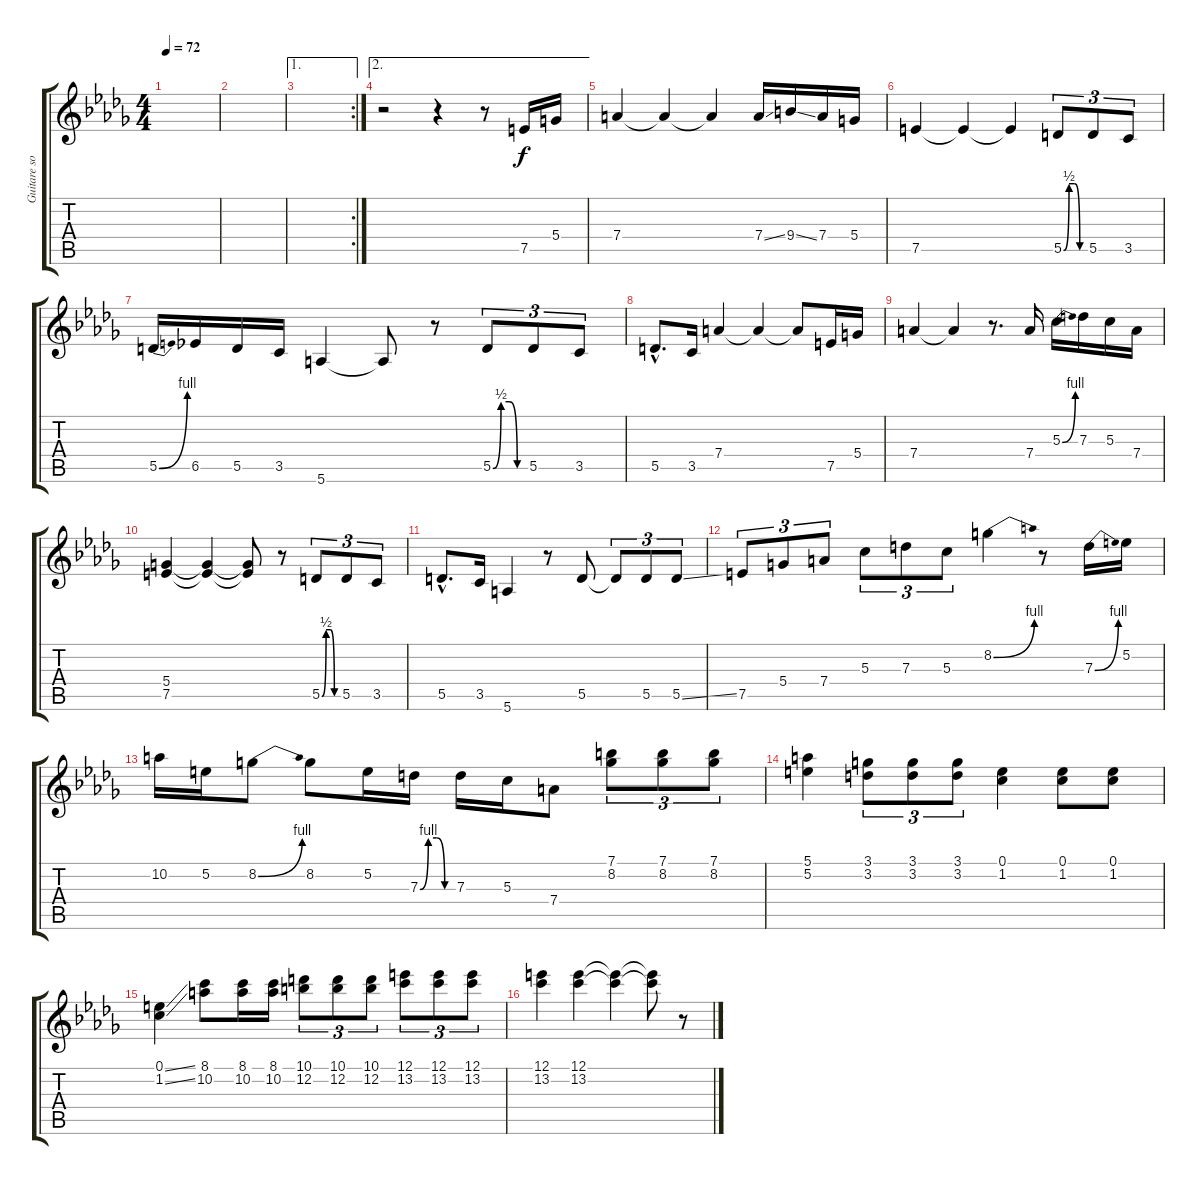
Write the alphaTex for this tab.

\track ("Guitare solo" "Guitare so") {instrument distortionguitar}
\staff {score tabs}
\tuning (E4 B3 G3 D3 A2 E2) {hide}
\ts (4 4)
\tempo 72
\clef g2
\ks db
|
|
\ae 1
\rc 2
|
\ae 2
r.2 r.4 r.8 7.5.16 5.4.16 |
7.4.4 7.4{t}.4 7.4{t}.4 7.4{ss}.16 9.4{ss}.16 7.4.16 5.4.16 |
7.5.4 7.5{t}.4 7.5{t}.4 5.5{be (custom 0 0 15 2 30 2 45 0 60 0)}.8{tu (3 2)} 5.5.8{tu (3 2)} 3.5.8{tu (3 2)} |
5.5{be (bend 0 0 60 4)}.16 6.5.16 5.5.16 3.5.16 5.6.4 5.6{t}.8 r.8 5.5{be (custom 0 0 15 2 30 2 45 0 60 0)}.8{tu (3 2)} 5.5.8{tu (3 2)} 3.5.8{tu (3 2)} |
5.5{hac}.8{d} 3.5.16 7.4.4 7.4{t}.4 7.4{t}.8 7.5.16 5.4.16 |
7.4.4 7.4{t}.4 r.8{d} 7.4.16 5.3{be (bend 0 0 60 4)}.16 7.3.16 5.3.16 7.4.16 |
(5.4 7.5).4 (5.4{t} 7.5{t}).4 (5.4{t} 7.5{t}).8 r.8 5.5{be (custom 0 0 15 2 30 2 45 0 60 0)}.8{tu (3 2)} 5.5.8{tu (3 2)} 3.5.8{tu (3 2)} |
5.5{hac}.8{d} 3.5.16 5.6.4 r.8 5.5.8 5.5{t}.8{tu (3 2)} 5.5.8{tu (3 2)} 5.5{ss}.8{tu (3 2)} |
7.5.8{tu (3 2)} 5.4.8{tu (3 2)} 7.4.8{tu (3 2)} 5.3.8{tu (3 2)} 7.3.8{tu (3 2)} 5.3.8{tu (3 2)} 8.2{be (bend 0 0 60 4)}.4 r.8 7.3{be (bend 0 0 60 4)}.16 5.2.16 |
10.2.16 5.2.16 8.2{be (bend 0 0 60 4)}.8 8.2.8 5.2.16 7.3{be (custom 0 0 15 4 30 4 45 0 60 0)}.16 7.3.16 5.3.16 7.4.8 (7.1 8.2).8{tu (3 2)} (7.1 8.2).8{tu (3 2)} (7.1 8.2).8{tu (3 2)} |
(5.1 5.2).4 (3.1 3.2).8{tu (3 2)} (3.1 3.2).8{tu (3 2)} (3.1 3.2).8{tu (3 2)} (0.1 1.2).4 (0.1 1.2).8 (0.1 1.2).8 |
(0.1{ss} 1.2{ss}).4 (8.1 10.2).8 (8.1 10.2).16 (8.1 10.2).16 (10.1 12.2).8{tu (3 2)} (10.1 12.2).8{tu (3 2)} (10.1 12.2).8{tu (3 2)} (12.1 13.2).8{tu (3 2)} (12.1 13.2).8{tu (3 2)} (12.1 13.2).8{tu (3 2)} |
(12.1 13.2).4 (12.1 13.2).4 (12.1{t} 13.2{t}).4 (12.1{t} 13.2{t}).8 r.8
